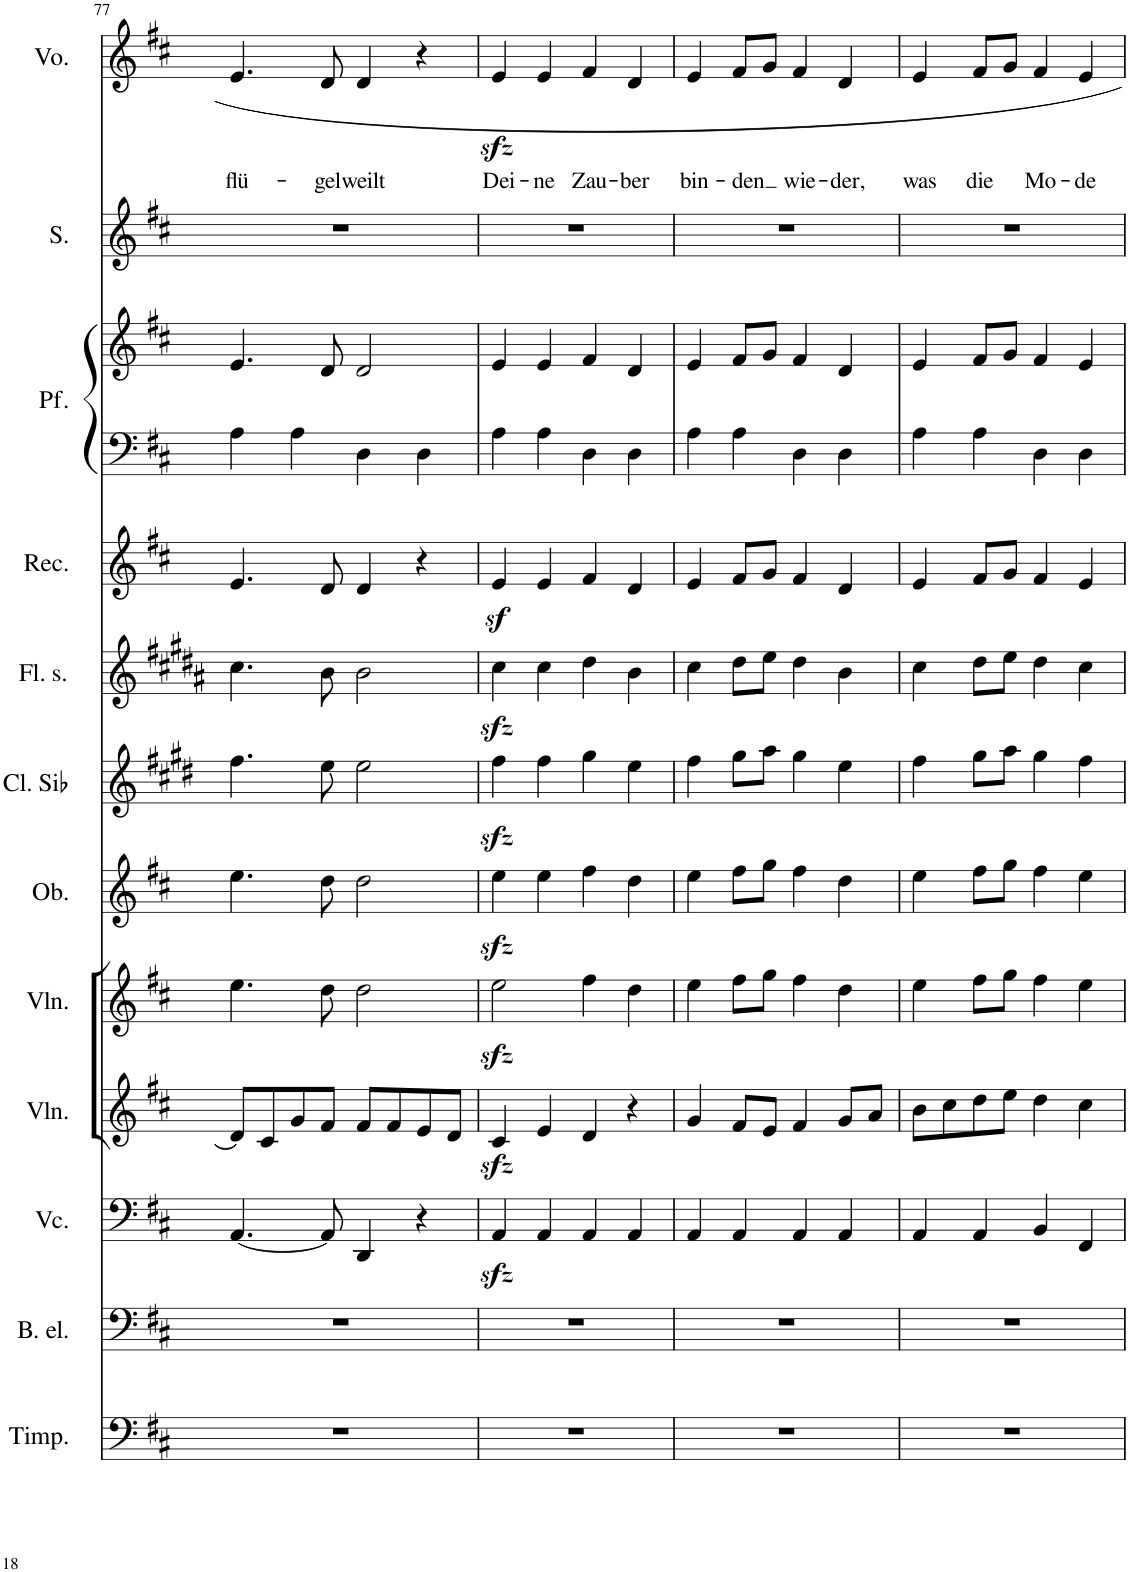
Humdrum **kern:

**kern	**kern	**kern	**kern	**kern	**kern	**kern	**kern	**kern	**kern	**kern	**kern	**kern	**text
*part12	*part11	*part10	*part9	*part8	*part7	*part6	*part5	*part4	*part3	*part3	*part2	*part1	*part1
*staff13	*staff12	*staff11	*staff10	*staff9	*staff8	*staff7	*staff6	*staff5	*staff4	*staff3	*staff2	*staff1	*staff1
*I"Timpani	*I"Basso elettrico	*I"Violoncello	*I"Violino	*I"Violino	*I"Oboe	*I"Clarinetto in Sib	*I"Flauto soprano	*I"Flauto dolce	*I"Piano	*	*I"Soprano	*I"Voce	*
*I'Timp.	*I'B. el.	*I'Vc.	*I'Vln.	*I'Vln.	*I'Ob.	*I'Cl. Sib	*I'Fl. s.	*	*	*	*I'S.	*I'Vo.	*
!!LO:PB:g=z
*clefF4	*clefF4	*clefF4	*clefG2	*clefG2	*clefG2	*clefG2	*clefG2	*clefG2	*clefF4	*clefG2	*clefG2	*clefG2	*
*	*Trd7c12	*	*	*	*	*Trd1c2	*Trd-2c-3	*	*	*	*	*	*
*k[f#c#]	*k[f#c#]	*k[f#c#]	*k[f#c#]	*k[f#c#]	*k[f#c#]	*k[f#c#g#d#]	*k[f#c#g#d#a#]	*k[f#c#]	*k[f#c#]	*k[f#c#]	*k[f#c#]	*k[f#c#]	*
*M4/4	*M4/4	*M4/4	*M4/4	*M4/4	*M4/4	*M4/4	*M4/4	*M4/4	*M4/4	*M4/4	*M4/4	*M4/4	*
*met(c)	*met(c)	*met(c)	*met(c)	*met(c)	*met(c)	*met(c)	*met(c)	*met(c)	*met(c)	*met(c)	*met(c)	*met(c)	*
=77	=77	=77	=77	=77	=77	=77	=77	=77	=77	=77	=77	=77	=77
!	!	!	!	!	!	!	!	!	!	!	!	!	!LO:LY:b
1r	1r	[4.AA/	8d/L]	4.ee\	4.ee\	4.ff#\	4.cc#\	4.e/	4A\	4.e/	1r	4.e/	flü-
.	.	.	8c#/	.	.	.	.	.	.	.	.	.	.
.	.	.	8g/	.	.	.	.	.	4A\	.	.	.	.
!	!	!	!	!	!	!	!	!	!	!	!	!	!LO:LY:b
.	.	8AA/]	8f#/J	8dd\	8dd\	8ee\	8b\	8d/	.	8d/	.	8d/	-gel
!	!	!	!	!	!	!	!	!	!	!	!	!	!LO:LY:b
.	.	4DD/	8f#/L	2dd\	2dd\	2ee\	2b\	4d/	4D\	2d/	.	4d/	weilt
.	.	.	8f#/	.	.	.	.	.	.	.	.	.	.
.	.	4r	8e/	.	.	.	.	4r	4D\	.	.	4r	.
.	.	.	8d/J	.	.	.	.	.	.	.	.	.	.
=78	=78	=78	=78	=78	=78	=78	=78	=78	=78	=78	=78	=78	=78
!	!	!	!	!	!	!	!	!	!	!	!	!	!LO:LY:b
1r	1r	4AAzz</	4c#zz</	2eezz<\	4eezz<\	4ff#zz<\	4cc#zz<\	4ez</	4A\	4e/	1r	4ezz</	Dei-
!	!	!	!	!	!	!	!	!	!	!	!	!	!LO:LY:b
.	.	4AA/	4e/	.	4ee\	4ff#\	4cc#\	4e/	4A\	4e/	.	4e/	-ne
!	!	!	!	!	!	!	!	!	!	!	!	!	!LO:LY:b
.	.	4AA/	4d/	4ff#\	4ff#\	4gg#\	4dd#\	4f#/	4D\	4f#/	.	4f#/	Zau-
!	!	!	!	!	!	!	!	!	!	!	!	!	!LO:LY:b
.	.	4AA/	4r	4dd\	4dd\	4ee\	4b\	4d/	4D\	4d/	.	4d/	-ber
=79	=79	=79	=79	=79	=79	=79	=79	=79	=79	=79	=79	=79	=79
!	!	!	!	!	!	!	!	!	!	!	!	!	!LO:LY:b
1r	1r	4AA/	4g/	4ee\	4ee\	4ff#\	4cc#\	4e/	4A\	4e/	1r	4e/	bin-
!	!	!	!	!	!	!	!	!	!	!	!	!	!LO:LY:b
.	.	4AA/	8f#/L	8ff#\L	8ff#\L	8gg#\L	8dd#\L	8f#/L	4A\	8f#/L	.	8f#/L	-den
.	.	.	8e/J	8gg\J	8gg\J	8aa\J	8ee\J	8g/J	.	8g/J	.	8g/J	.
!	!	!	!	!	!	!	!	!	!	!	!	!	!LO:LY:b
.	.	4AA/	4f#/	4ff#\	4ff#\	4gg#\	4dd#\	4f#/	4D\	4f#/	.	4f#/	wie-
!	!	!	!	!	!	!	!	!	!	!	!	!	!LO:LY:b
.	.	4AA/	8g/L	4dd\	4dd\	4ee\	4b\	4d/	4D\	4d/	.	4d/	-der,
.	.	.	8a/J	.	.	.	.	.	.	.	.	.	.
=80	=80	=80	=80	=80	=80	=80	=80	=80	=80	=80	=80	=80	=80
!	!	!	!	!	!	!	!	!	!	!	!	!	!LO:LY:b
1r	1r	4AA/	8b\L	4ee\	4ee\	4ff#\	4cc#\	4e/	4A\	4e/	1r	4e/	was
.	.	.	8cc#\	.	.	.	.	.	.	.	.	.	.
!	!	!	!	!	!	!	!	!	!	!	!	!	!LO:LY:b
.	.	4AA/	8dd\	8ff#\L	8ff#\L	8gg#\L	8dd#\L	8f#/L	4A\	8f#/L	.	8f#/L	die
.	.	.	8ee\J	8gg\J	8gg\J	8aa\J	8ee\J	8g/J	.	8g/J	.	8g/J	.
!	!	!	!	!	!	!	!	!	!	!	!	!	!LO:LY:b
.	.	4BB/	4dd\	4ff#\	4ff#\	4gg#\	4dd#\	4f#/	4D\	4f#/	.	4f#/	Mo-
!	!	!	!	!	!	!	!	!	!	!	!	!	!LO:LY:b
.	.	4FF#/	4cc#\	4ee\	4ee\	4ff#\	4cc#\	4e/	4D\	4e/	.	4e/	-de
=	=	=	=	=	=	=	=	=	=	=	=	=	=
*-	*-	*-	*-	*-	*-	*-	*-	*-	*-	*-	*-	*-	*-
